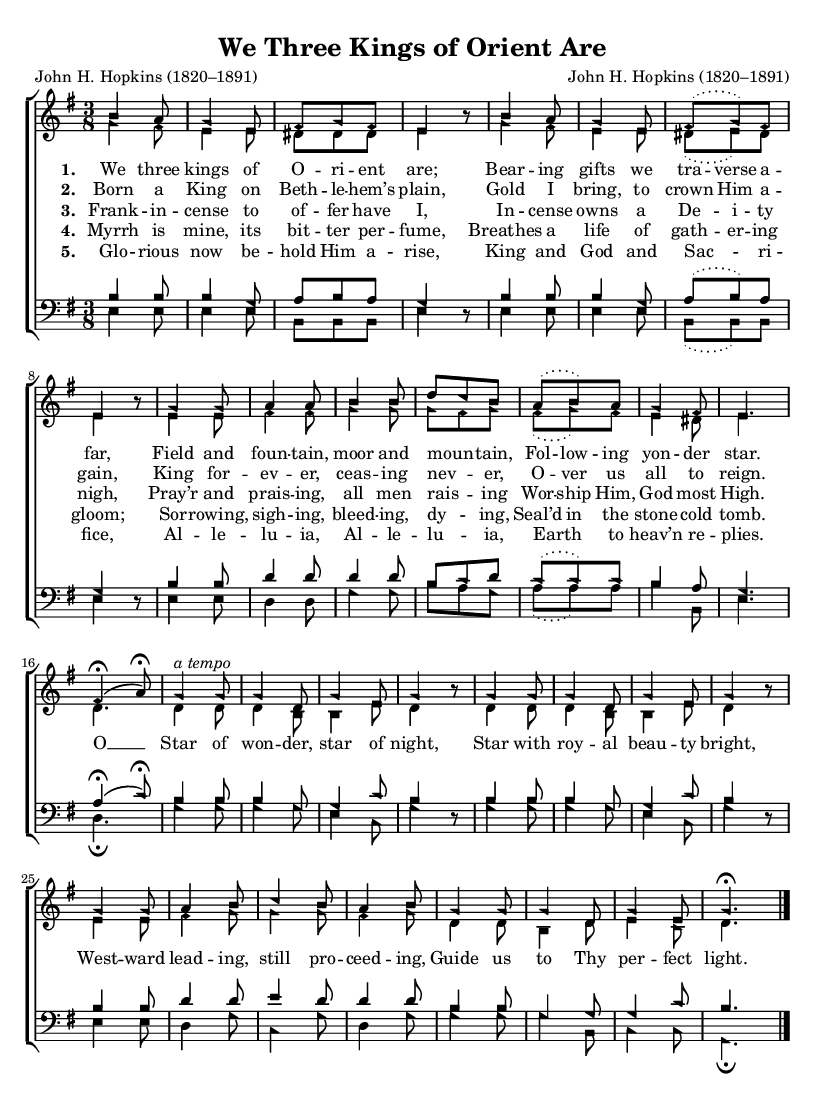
\version "2.14.2"
\include "header.ly"

\header {
  title = "We Three Kings of Orient Are"
  composer = "John H. Hopkins (1820–1891)"
  poet = "John H. Hopkins (1820–1891)"
}

global = {
  \preamble
  \key g \major
  \time 3/8
}

sopMusic = \relative c' {
  \global
  b'4 a8 g4 e8 |
  fis8 g fis |

  e4 b'8\rest |
  b4 a8 g4 e8 |
  \slurDotted fis8( g) fis |
  e4 b'8\rest |
  g4 g8 |

  a4 a8 |
  b4 b8 |
  \slurSolid d c b |
  \slurDotted a8( b) a |
  g4 fis8 |
  e4. | \break

  \slurSolid << {fis4\fermata( a8\fermata)} {s8 s32 s16. s8}>> |
  g4^\markup\italic"a tempo" g8 | g4 d8 g4 e8 | g4 b8\rest |
  g4 g8 | g4 d8 g4 e8 | g4 b8\rest |
  g4 g8 a4 b8 | c4 b8 a4 b8 |
  g4 g8 g4 d8 g4 e8 g4.\fermata \bar "|."
}
sopWords = \lyricmode {

}

altoMusic = \relative c'' {
  \global
  g4 fis8 e4 e8 dis8 dis dis |

  \slurDotted e4 s8 | g4 fis8 e4 e8 | dis8( e) dis |
  e4 s8 | e4 e8 |

  fis4 fis8 | g4 g8 |
  \slurSolid g fis g |
  \slurDotted fis8( g) fis |
  e4 dis8 |
  e4. |

  d4. | d4 d8 d4 b8 b4 e8 d4 s8 |
  d4 d8 d4 b8 b4 e8 d4 s8 |

  e4 e8 fis4 g8 g4 g8 fis4 g8 d4 d8 b4 d8 |
  e4 c8 | d4. \bar "|."
}
altoWords = {
  \lyricmode {
    \set ignoreMelismata = ##t
    \set stanza = #"1. "
    We three kings of O -- ri -- ent are;
    Bear -- ing gifts we tra -- verse a -- far,
    Field and foun -- tain, moor and moun -- _ tain,
    Fol -- low -- ing yon -- der star.

    O __ _
  }
  \lyricmode {
    Star of won -- der, star of night,
    Star with roy -- al beau -- ty bright,
    West -- ward lead -- ing, still pro -- ceed -- ing,
    Guide us to Thy per -- fect light.
  }
}
altoWordsII = \lyricmode {
  \set ignoreMelismata = ##t
  \set stanza = #"2. "
  Born a King on Beth -- le -- hem’s plain,
  Gold I bring, to crown Him a -- gain,
  King for -- ev -- er, ceas -- ing nev -- _ er,
  O -- ver us all to reign.
}
altoWordsIII = {
  \lyricmode {
    \set ignoreMelismata = ##t
    \set stanza = #"3. "
    Frank -- in -- cense to of -- fer have I,
    In -- cense owns a De -- i -- ty nigh,
    Pray’r and prais -- ing, all men rais -- _ ing
    Wor -- ship Him, God most High.
  }
}
altoWordsIV = \lyricmode {
  \set ignoreMelismata = ##t
  \set stanza = #"4. "
  Myrrh is mine, its bit -- ter per -- fume,
  Breathes a life of gath -- er -- ing gloom;
  Sor -- rowing, sigh -- ing, bleed -- ing, dy -- _ ing,
  Seal’d in the stone -- cold tomb.
}
altoWordsV = \lyricmode {
  \set ignoreMelismata = ##t
  \set stanza = #"5. "
  Glo -- rious now be -- hold Him a -- rise,
  King and God and Sac -- _ ri -- fice,
  Al -- le -- lu -- ia, Al -- le -- lu -- _ ia,
  Earth _ to heav’n re -- plies.
}

tenorMusic = \relative c' {
  \global
  b4 b8 | b4 g8 | a8 b a |

  \slurDotted g4 s8 | b4 b8 | b4 g8 | a8( b) a |
  g4 s8 | b4 b8 |

  d4 d8 | d4 d8 | \slurSolid b8 c d |
  \slurDotted c8( c) c |
  b4 a8 | g4. |

  \slurSolid
  << a4\fermata( {s8 s32 s16.}>> c8\fermata) |
  b4 b8 b4 g8 g4 c8 b4 s8 |
  b4 b8 b4 g8 g4 c8 b4 s8 |

  b4 b8 d4 d8 e4 d8 | d4 d8 b4 b8 g4 g8 g4 c8 b4. \bar "|."
}
tenorWords = \lyricmode {

}

bassMusic = \relative c {
  \global
  e4 e8 e4 e8 | b b b |

  \slurDotted e4 d8\rest | e4 e8 e4 e8 | b( b) b |
  e4 d8\rest | e4 e8 |

  d4 d8 | g4 g8 |
  \slurSolid b8 a g |
  \slurDotted a( a) a |
  b4 b,8 | e4. |

  d4.\fermata | g4 g8 g4 g8 e4 c8 g'4 d8\rest |
  g4 g8 g4 g8 e4 c8 g'4 d8\rest |

  e4 e8 d4 g8 | c,4 g'8 | d4 g8 | g4 g8 | g4 b,8 |
  c4 c8 g4.\fermata \bar "|."
}
bassWords = \lyricmode {

}

\score {
  <<
   \new ChoirStaff <<
    \new Staff = women <<
      \new Voice = "sopranos" { \voiceOne << \sopMusic >> }
      \new Voice = "altos" { \voiceTwo << \altoMusic >> }
    >>
    \new Lyrics \with { alignAboveContext = #"women" } \lyricsto "sopranos" \sopWords
    \new Lyrics = "altosV"  \with { alignBelowContext = #"women" } \lyricsto "sopranos" \altoWordsV
    \new Lyrics = "altosIV"  \with { alignBelowContext = #"women" } \lyricsto "sopranos" \altoWordsIV
    \new Lyrics = "altosIII"  \with { alignBelowContext = #"women" } \lyricsto "sopranos" \altoWordsIII
    \new Lyrics = "altosII"  \with { alignBelowContext = #"women" } \lyricsto "sopranos" \altoWordsII
    \new Lyrics = "altos"  \with { alignBelowContext = #"women" } \lyricsto "sopranos" \altoWords
   \new Staff = men <<
      \clef bass
      \new Voice = "tenors" { \voiceOne << \tenorMusic >> }
      \new Voice = "basses" { \voiceTwo << \bassMusic >> }
    >>
    \new Lyrics \with { alignAboveContext = #"men"  } \lyricsto "tenors" \tenorWords
    \new Lyrics \with { alignBelowContext = #"men"  } \lyricsto "basses" \bassWords
  >>
  >>
}
